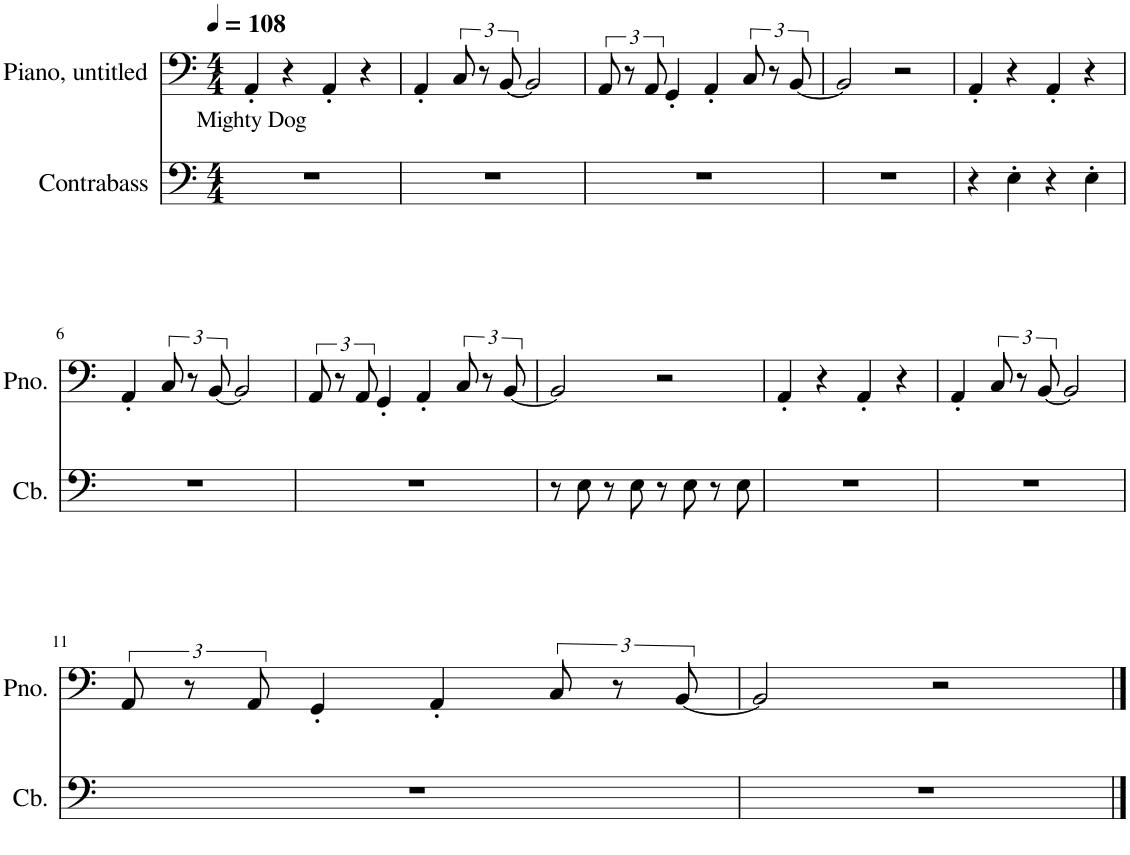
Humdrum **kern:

**kern	**kern	**text
*part2	*part1	*part1
*staff2	*staff1	*staff1
*I"Contrabass	*I"Piano, untitled	*
*I'Cb.	*I'Pno.	*
*clefF4	*clefF4	*
*Trd7c12	*	*
*k[]	*k[]	*
*M4/4	*M4/4	*
*MM108	*MM108	*
=1	=1	=1
!	!	!LO:LY:b
1r	4AA'/	Mighty Dog
.	4r	.
.	4AA'/	.
.	4r	.
=2	=2	=2
1r	4AA'/	.
.	12C/	.
.	12r	.
.	[12BB/	.
.	2BB/]	.
=3	=3	=3
1r	12AA/	.
.	12r	.
.	12AA/	.
.	4GG'/	.
.	4AA'/	.
.	12C/	.
.	12r	.
.	[12BB/	.
=4	=4	=4
1r	2BB/]	.
.	2r	.
=5	=5	=5
4r	4AA'/	.
4E'\	4r	.
4r	4AA'/	.
4E'\	4r	.
!!LO:LB:g=z
=6	=6	=6
1r	4AA'/	.
.	12C/	.
.	12r	.
.	[12BB/	.
.	2BB/]	.
=7	=7	=7
1r	12AA/	.
.	12r	.
.	12AA/	.
.	4GG'/	.
.	4AA'/	.
.	12C/	.
.	12r	.
.	[12BB/	.
=8	=8	=8
8r	2BB/]	.
8E\	.	.
8r	.	.
8E\	.	.
8r	2r	.
8E\	.	.
8r	.	.
8E\	.	.
=9	=9	=9
1r	4AA'/	.
.	4r	.
.	4AA'/	.
.	4r	.
=10	=10	=10
1r	4AA'/	.
.	12C/	.
.	12r	.
.	[12BB/	.
.	2BB/]	.
!!LO:LB:g=z
=11	=11	=11
1r	12AA/	.
.	12r	.
.	12AA/	.
.	4GG'/	.
.	4AA'/	.
.	12C/	.
.	12r	.
.	[12BB/	.
=12	=12	=12
1r	2BB/]	.
.	2r	.
==	==	==
*-	*-	*-
